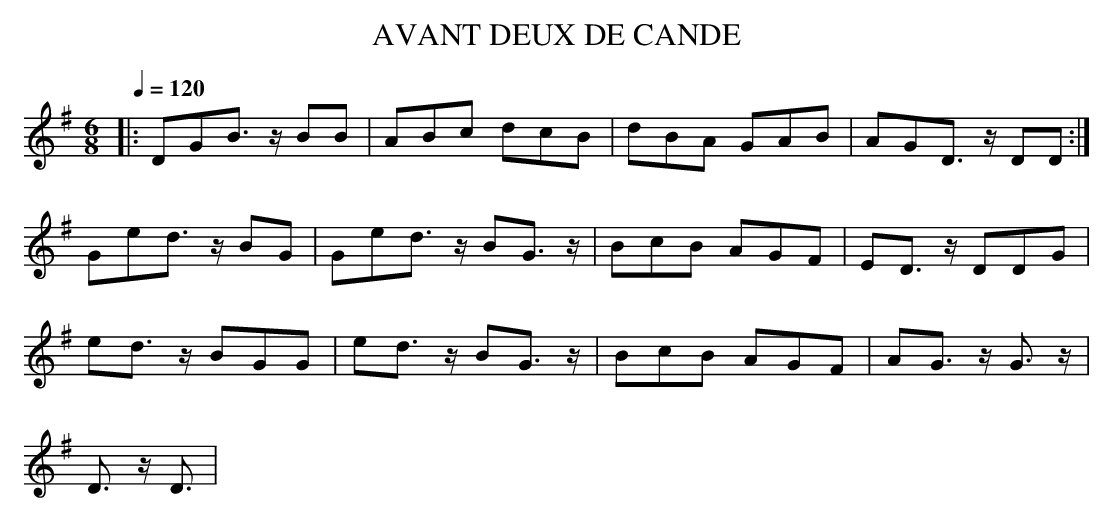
X:1
T:AVANT DEUX DE CANDE
M:6/8
L:1/8
Q:1/4=120
K:G
|:DGB3/2 z/2 BB|ABc dcB|dBA GAB|AGD3/2 z/2 DD:|
Ged3/2 z/2 BG|Ged3/2 z/2 BG3/2 z/2 |BcB AGF|ED3/2 z/2 DDG|
ed3/2 z/2 BGG|ed3/2 z/2 BG3/2 z/2 |BcB AGF|AG3/2 z/2 G3/2 z/2 |
D3/2 z/2 D3/2|
